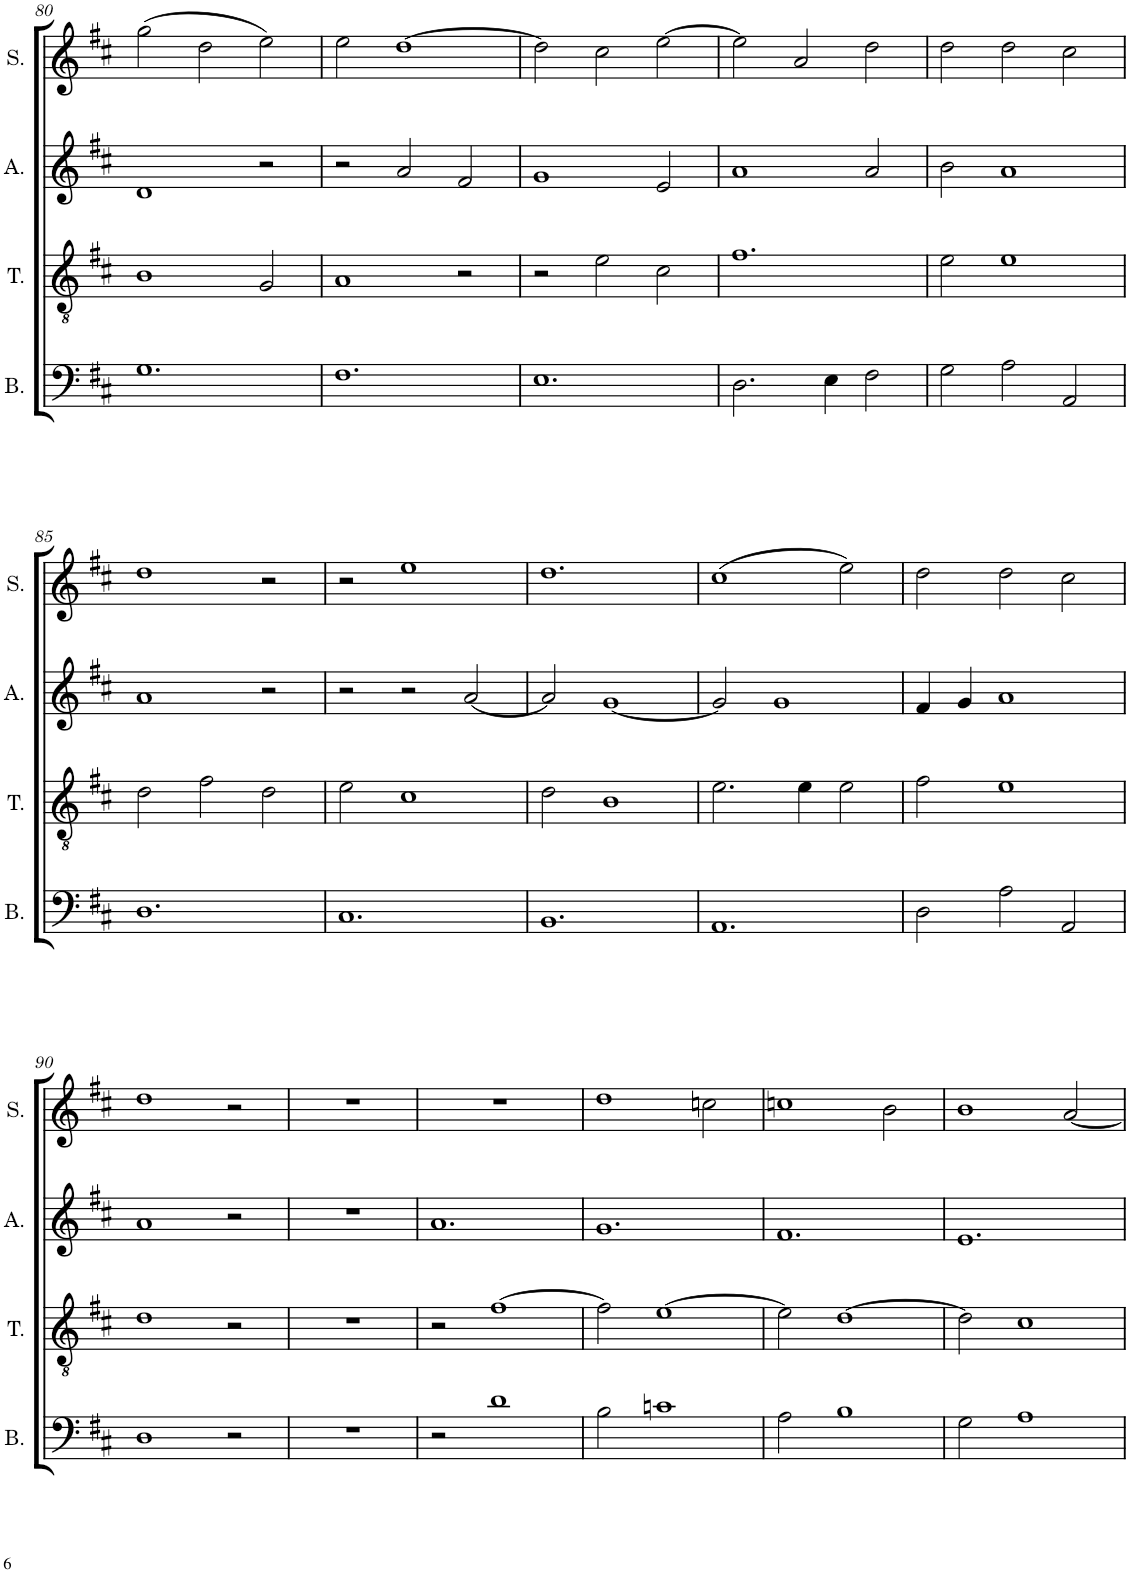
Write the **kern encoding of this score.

**kern	**kern	**kern	**kern
*part4	*part3	*part2	*part1
*staff4	*staff3	*staff2	*staff1
*I"Basse	*I"Ténor	*I"Alto	*I"Soprano
*I'B.	*I'T.	*I'A.	*I'S.
!!LO:PB:g=z
*clefF4	*clefGv2	*clefG2	*clefG2
*k[f#c#]	*k[f#c#]	*k[f#c#]	*k[f#c#]
*M3/2	*M3/2	*M3/2	*M3/2
=80	=80	=80	=80
1.G	1B	1d	(2gg\
.	.	.	2dd\
.	2G/	2r	2ee\)
=81	=81	=81	=81
1.F#	1A	2r	2ee\
.	.	2a/	[1dd
.	2r	2f#/	.
=82	=82	=82	=82
1.E	2r	1g	2dd\]
.	2e\	.	2cc#\
.	2c#\	2e/	[2ee\
=83	=83	=83	=83
2.D\	1.f#	1a	2ee\]
.	.	.	2a/
4E\	.	.	.
2F#\	.	2a/	2dd\
=84	=84	=84	=84
2G\	2e\	2b\	2dd\
2A\	1e	1a	2dd\
2AA/	.	.	2cc#\
!!LO:LB:g=z
=85	=85	=85	=85
1.D	2d\	1a	1dd
.	2f#\	.	.
.	2d\	2r	2r
=86	=86	=86	=86
1.C#	2e\	2r	2r
.	1c#	2r	1ee
.	.	[2a/	.
=87	=87	=87	=87
1.BB	2d\	2a/]	1.dd
.	1B	[1g	.
=88	=88	=88	=88
1.AA	2.e\	2g/]	(1cc#
.	.	1g	.
.	4e\	.	.
.	2e\	.	2ee\)
=89	=89	=89	=89
2D\	2f#\	4f#/	2dd\
.	.	4g/	.
2A\	1e	1a	2dd\
2AA/	.	.	2cc#\
!!LO:LB:g=z
=90	=90	=90	=90
1D	1d	1a	1dd
2r	2r	2r	2r
=91	=91	=91	=91
1.r	1.r	1.r	1.r
=92	=92	=92	=92
2r	2r	1.a	1.r
1d	[1f#	.	.
=93	=93	=93	=93
2B\	2f#\]	1.g	1dd
1cn	[1e	.	.
.	.	.	2ccn\
=94	=94	=94	=94
2A\	2e\]	1.f#	1ccn
1B	[1d	.	.
.	.	.	2b\
=95	=95	=95	=95
2G\	2d\]	1.e	1b
1A	1c#	.	.
.	.	.	[2a/
=	=	=	=
*-	*-	*-	*-
